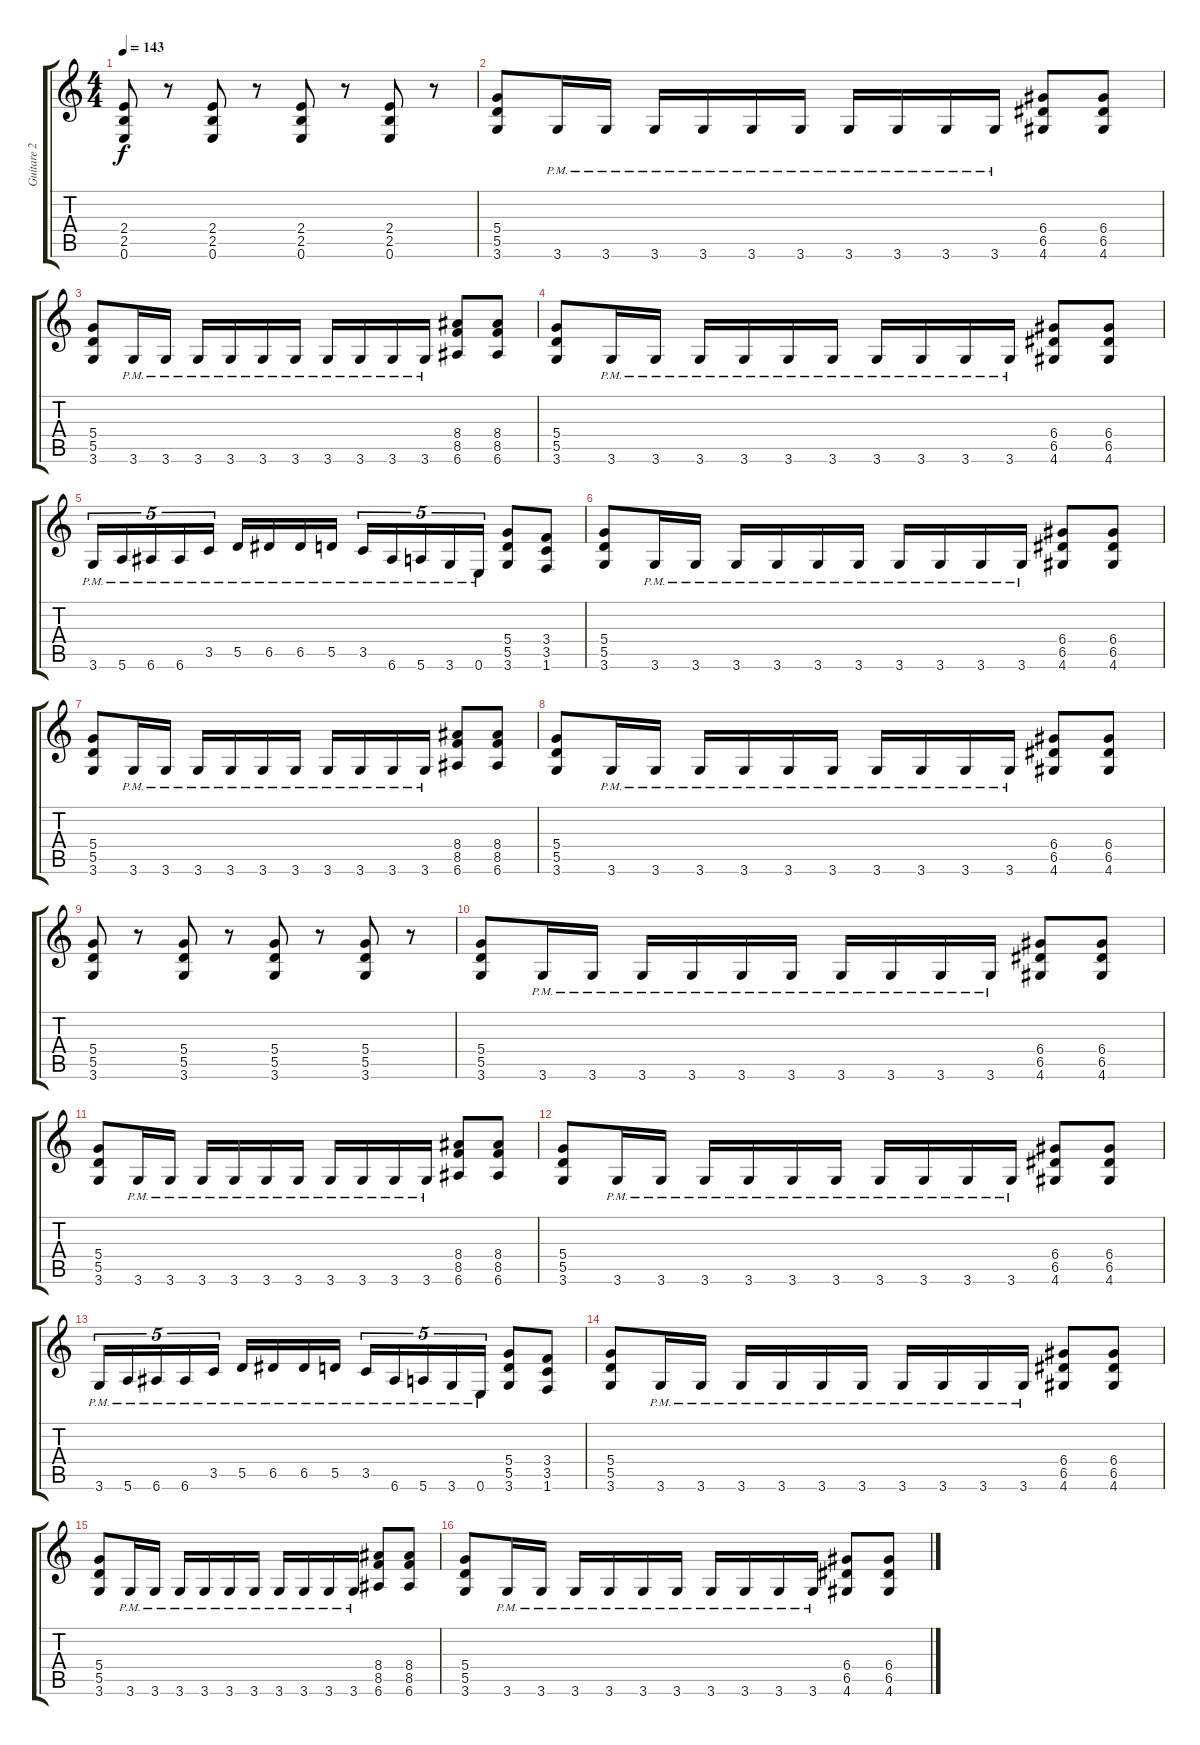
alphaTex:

\track ("Guitare 2" "Guitare 2") {instrument distortionguitar}
\staff {score tabs}
\tuning (E4 B3 G3 D3 A2 E2) {hide}
\ts (4 4)
\tempo 143
\clef g2
\ks c
(2.4 2.5 0.6).8{dy f} r.8 (2.4 2.5 0.6).8 r.8 (2.4 2.5 0.6).8 r.8 (2.4 2.5 0.6).8 r.8 |
(5.4 5.5 3.6).8 3.6{pm}.16 3.6{pm}.16 3.6{pm}.16 3.6{pm}.16 3.6{pm}.16 3.6{pm}.16 3.6{pm}.16 3.6{pm}.16 3.6{pm}.16 3.6{pm}.16 (6.4 6.5 4.6).8 (6.4 6.5 4.6).8 |
(5.4 5.5 3.6).8 3.6{pm}.16 3.6{pm}.16 3.6{pm}.16 3.6{pm}.16 3.6{pm}.16 3.6{pm}.16 3.6{pm}.16 3.6{pm}.16 3.6{pm}.16 3.6{pm}.16 (8.4 8.5 6.6).8 (8.4 8.5 6.6).8 |
(5.4 5.5 3.6).8 3.6{pm}.16 3.6{pm}.16 3.6{pm}.16 3.6{pm}.16 3.6{pm}.16 3.6{pm}.16 3.6{pm}.16 3.6{pm}.16 3.6{pm}.16 3.6{pm}.16 (6.4 6.5 4.6).8 (6.4 6.5 4.6).8 |
3.6{pm}.16{tu (5 4)} 5.6{pm}.16{tu (5 4)} 6.6{pm}.16{tu (5 4)} 6.6{pm}.16{tu (5 4)} 3.5{pm}.16{tu (5 4)} 5.5{pm}.16 6.5{pm}.16 6.5{pm}.16 5.5{pm}.16 3.5{pm}.16{tu (5 4)} 6.6{pm}.16{tu (5 4)} 5.6{pm}.16{tu (5 4)} 3.6{pm}.16{tu (5 4)} 0.6{pm}.16{tu (5 4)} (5.4 5.5 3.6).8 (3.4 3.5 1.6).8 |
(5.4 5.5 3.6).8 3.6{pm}.16 3.6{pm}.16 3.6{pm}.16 3.6{pm}.16 3.6{pm}.16 3.6{pm}.16 3.6{pm}.16 3.6{pm}.16 3.6{pm}.16 3.6{pm}.16 (6.4 6.5 4.6).8 (6.4 6.5 4.6).8 |
(5.4 5.5 3.6).8 3.6{pm}.16 3.6{pm}.16 3.6{pm}.16 3.6{pm}.16 3.6{pm}.16 3.6{pm}.16 3.6{pm}.16 3.6{pm}.16 3.6{pm}.16 3.6{pm}.16 (8.4 8.5 6.6).8 (8.4 8.5 6.6).8 |
(5.4 5.5 3.6).8 3.6{pm}.16 3.6{pm}.16 3.6{pm}.16 3.6{pm}.16 3.6{pm}.16 3.6{pm}.16 3.6{pm}.16 3.6{pm}.16 3.6{pm}.16 3.6{pm}.16 (6.4 6.5 4.6).8 (6.4 6.5 4.6).8 |
(5.4 5.5 3.6).8 r.8 (5.4 5.5 3.6).8 r.8 (5.4 5.5 3.6).8 r.8 (5.4 5.5 3.6).8 r.8 |
(5.4 5.5 3.6).8 3.6{pm}.16 3.6{pm}.16 3.6{pm}.16 3.6{pm}.16 3.6{pm}.16 3.6{pm}.16 3.6{pm}.16 3.6{pm}.16 3.6{pm}.16 3.6{pm}.16 (6.4 6.5 4.6).8 (6.4 6.5 4.6).8 |
(5.4 5.5 3.6).8 3.6{pm}.16 3.6{pm}.16 3.6{pm}.16 3.6{pm}.16 3.6{pm}.16 3.6{pm}.16 3.6{pm}.16 3.6{pm}.16 3.6{pm}.16 3.6{pm}.16 (8.4 8.5 6.6).8 (8.4 8.5 6.6).8 |
(5.4 5.5 3.6).8 3.6{pm}.16 3.6{pm}.16 3.6{pm}.16 3.6{pm}.16 3.6{pm}.16 3.6{pm}.16 3.6{pm}.16 3.6{pm}.16 3.6{pm}.16 3.6{pm}.16 (6.4 6.5 4.6).8 (6.4 6.5 4.6).8 |
3.6{pm}.16{tu (5 4)} 5.6{pm}.16{tu (5 4)} 6.6{pm}.16{tu (5 4)} 6.6{pm}.16{tu (5 4)} 3.5{pm}.16{tu (5 4)} 5.5{pm}.16 6.5{pm}.16 6.5{pm}.16 5.5{pm}.16 3.5{pm}.16{tu (5 4)} 6.6{pm}.16{tu (5 4)} 5.6{pm}.16{tu (5 4)} 3.6{pm}.16{tu (5 4)} 0.6{pm}.16{tu (5 4)} (5.4 5.5 3.6).8 (3.4 3.5 1.6).8 |
(5.4 5.5 3.6).8 3.6{pm}.16 3.6{pm}.16 3.6{pm}.16 3.6{pm}.16 3.6{pm}.16 3.6{pm}.16 3.6{pm}.16 3.6{pm}.16 3.6{pm}.16 3.6{pm}.16 (6.4 6.5 4.6).8 (6.4 6.5 4.6).8 |
(5.4 5.5 3.6).8 3.6{pm}.16 3.6{pm}.16 3.6{pm}.16 3.6{pm}.16 3.6{pm}.16 3.6{pm}.16 3.6{pm}.16 3.6{pm}.16 3.6{pm}.16 3.6{pm}.16 (8.4 8.5 6.6).8 (8.4 8.5 6.6).8 |
(5.4 5.5 3.6).8 3.6{pm}.16 3.6{pm}.16 3.6{pm}.16 3.6{pm}.16 3.6{pm}.16 3.6{pm}.16 3.6{pm}.16 3.6{pm}.16 3.6{pm}.16 3.6{pm}.16 (6.4 6.5 4.6).8 (6.4 6.5 4.6).8
